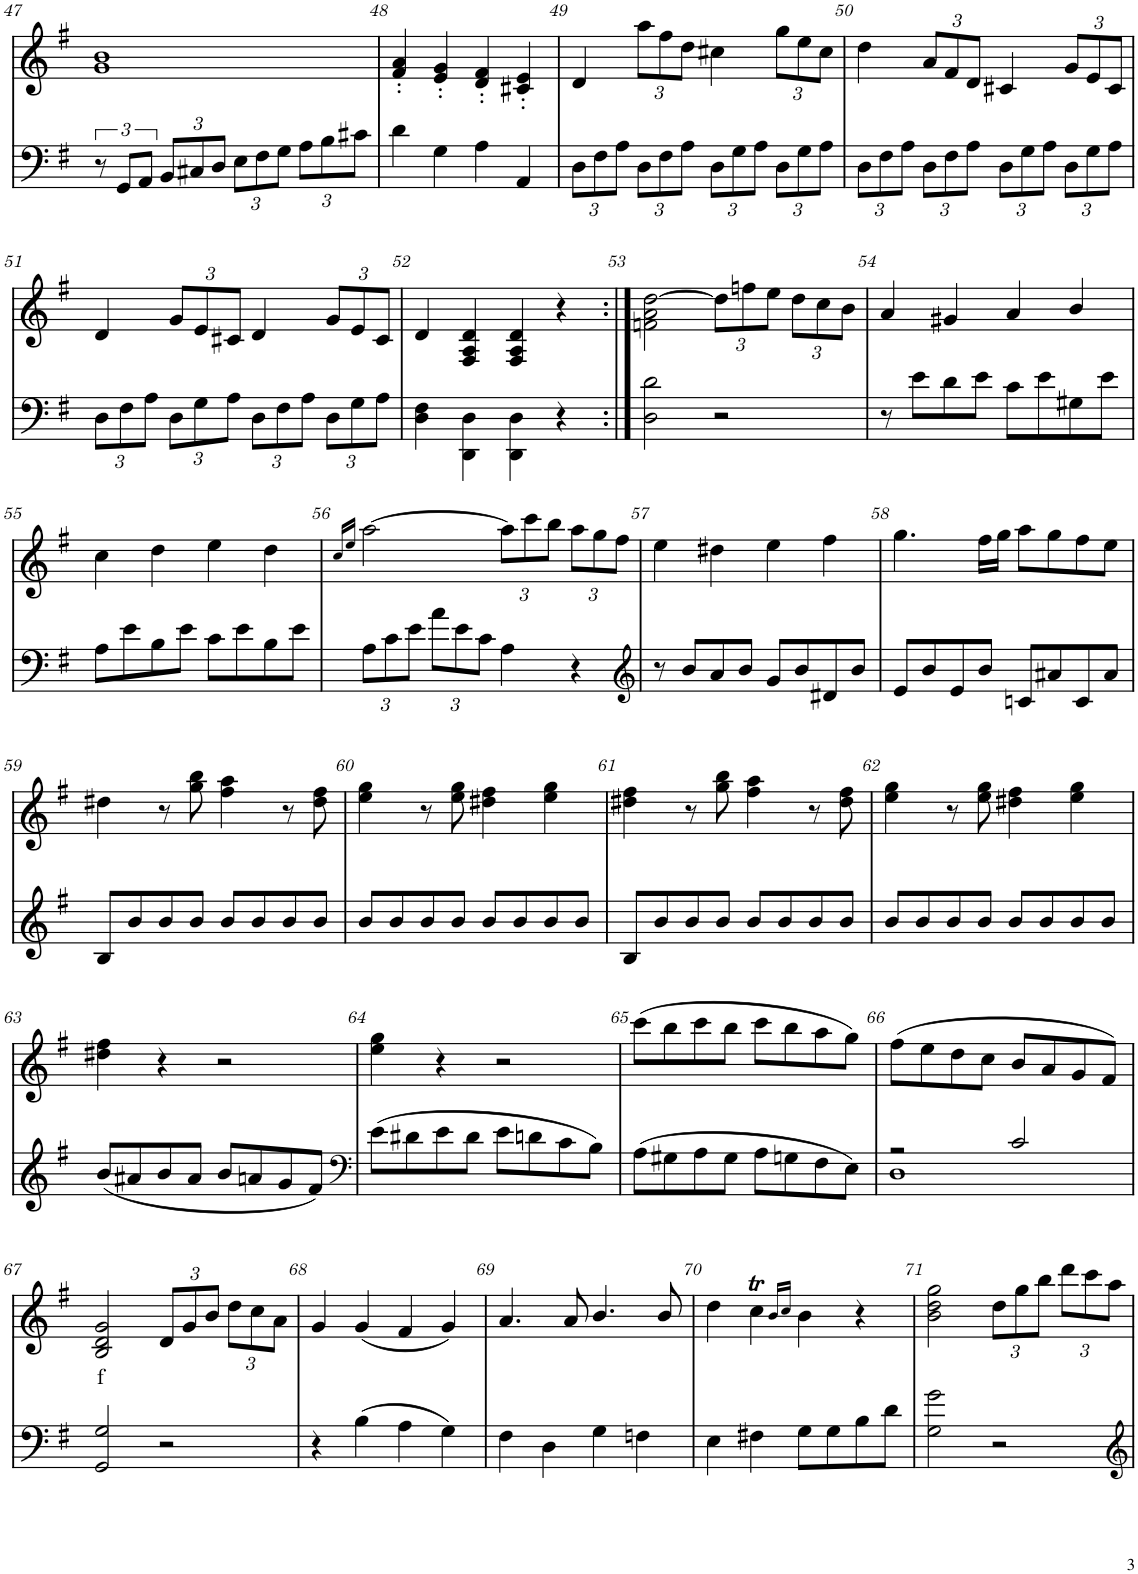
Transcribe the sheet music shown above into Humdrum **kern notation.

**kern	**kern	**text
*part2	*part1	*part1
*staff2	*staff1	*staff1
*I"piano	*I"piano	*
*I'Pno	*I'Pno	*
!!LO:PB:g=z
*clefF4	*clefG2	*
*k[f#]	*k[f#]	*
*G:	*G:	*
*M2/2	*M2/2	*
*met(c|)	*met(c|)	*
=47	=47	=47
12r	1g 1b	.
12GG/L	.	.
12AA/J	.	.
*Xbrackettup	*	*
12BB/L	.	.
12C#X/	.	.
12D/J	.	.
12E\L	.	.
12F#\	.	.
12G\J	.	.
12A\L	.	.
12B\	.	.
12c#X\J	.	.
=48	=48	=48
4d\	4f#/' 4a/'	.
4G\	4e/' 4g/'	.
4A\	4d/' 4f#/'	.
4AA/	4c#X/' 4e/'	.
=49	=49	=49
12D\L	4d/	.
12F#\	.	.
12A\J	.	.
*	*Xbrackettup	*
12D\L	12aa\L	.
12F#\	12ff#\	.
12A\J	12dd\J	.
12D\L	4cc#X\	.
12G\	.	.
12A\J	.	.
12D\L	12gg\L	.
12G\	12ee\	.
12A\J	12cc#\J	.
=50	=50	=50
12D\L	4dd\	.
12F#\	.	.
12A\J	.	.
12D\L	12a/L	.
12F#\	12f#/	.
12A\J	12d/J	.
12D\L	4c#X/	.
12G\	.	.
12A\J	.	.
12D\L	12g/L	.
12G\	12e/	.
12A\J	12c#/J	.
!!LO:LB:g=z
=51	=51	=51
12D\L	4d/	.
12F#\	.	.
12A\J	.	.
12D\L	12g/L	.
12G\	12e/	.
12A\J	12c#X/J	.
12D\L	4d/	.
12F#\	.	.
12A\J	.	.
12D\L	12g/L	.
12G\	12e/	.
12A\J	12c#/J	.
=52	=52	=52
4D\ 4F#\	4d/	.
4DD\ 4D\	4F#/ 4A/ 4d/	.
4DD\ 4D\	4F#/ 4A/ 4d/	.
4r	4r	.
=53:|!	=53:|!	=53:|!
!	!	!LO:LY:b
2D\ 2d\	2fn\ 2a\ [2dd\	f
2r	12dd\L]	.
!	!	!LO:LY:b
.	12ffn\	p
.	12ee\J	.
.	12dd\L	.
.	12cc\	.
.	12b\J	.
=54	=54	=54
8r	4a/	.
8e\L	.	.
8d\	4g#X/	.
8e\J	.	.
8c\L	4a/	.
8e\	.	.
8G#X\	4b/	.
8e\J	.	.
!!LO:LB:g=z
=55	=55	=55
8A\L	4cc\	.
8e\	.	.
8B\	4dd\	.
8e\J	.	.
8c\L	4ee\	.
8e\	.	.
8B\	4dd\	.
8e\J	.	.
=56	=56	=56
.	16qcc/LL	.
.	16qee/JJ	.
!	!	!LO:LY:b
12A\L	[2aa\	f
12c\	.	.
12e\J	.	.
12a\L	.	.
12e\	.	.
12c\J	.	.
4A\	12aa\L]	.
!	!	!LO:LY:b
.	12ccc\	p
.	12bb\J	.
4r	12aa\L	.
.	12gg\	.
.	12ff#\J	.
=57	=57	=57
*clefG2	*	*
8r	4ee\	.
8b/L	.	.
8a/	4dd#X\	.
8b/J	.	.
8g/L	4ee\	.
8b/	.	.
8d#X/	4ff#\	.
8b/J	.	.
=58	=58	=58
8e/L	4.gg\	.
8b/	.	.
8e/	.	.
8b/J	16ff#\LL	.
.	16gg\JJ	.
8cn/L	8aa\L	.
8a#X/	8gg\	.
8c/	8ff#\	.
8a#/J	8ee\J	.
!!LO:LB:g=z
=59	=59	=59
8B/L	4dd#X\	.
8b/	.	.
8b/	8r	.
8b/J	8gg\ 8bb\	.
8b/L	4ff#\ 4aa\	.
8b/	.	.
8b/	8r	.
8b/J	8dd#\ 8ff#\	.
=60	=60	=60
8b/L	4ee\ 4gg\	.
8b/	.	.
8b/	8r	.
8b/J	8ee\ 8gg\	.
8b/L	4dd#X\ 4ff#\	.
8b/	.	.
8b/	4ee\ 4gg\	.
8b/J	.	.
=61	=61	=61
8B/L	4dd#X\ 4ff#\	.
8b/	.	.
8b/	8r	.
8b/J	8gg\ 8bb\	.
8b/L	4ff#\ 4aa\	.
8b/	.	.
8b/	8r	.
8b/J	8dd#\ 8ff#\	.
=62	=62	=62
8b/L	4ee\ 4gg\	.
8b/	.	.
8b/	8r	.
8b/J	8ee\ 8gg\	.
8b/L	4dd#X\ 4ff#\	.
8b/	.	.
8b/	4ee\ 4gg\	.
8b/J	.	.
!!LO:LB:g=z
=63	=63	=63
(8b/L	4dd#X\ 4ff#\	.
8a#X/	.	.
8b/	4r	.
8a#/J	.	.
8b/L	2r	.
8an/	.	.
8g/	.	.
8f#/J)	.	.
=64	=64	=64
*clefF4	*	*
(8e\L	4ee\ 4gg\	.
8d#X\	.	.
8e\	4r	.
8d#\J	.	.
8e\L	2r	.
8dn\	.	.
8c\	.	.
8B\J)	.	.
=65	=65	=65
(8A\L	(8ccc\L	.
8G#X\	8bb\	.
8A\	8ccc\	.
8G#\J	8bb\J	.
8A\L	8ccc\L	.
8Gn\	8bb\	.
8F#\	8aa\	.
8E\J)	8gg\J)	.
=66	=66	=66
*^	*	*
2r	1D	(8ff#\L	.
.	.	8ee\	.
.	.	8dd\	.
.	.	8cc\J	.
2c/	.	8b/L	.
.	.	8a/	.
.	.	8g/	.
.	.	8f#/J)	.
*v	*v	*	*
!!LO:LB:g=z
=67	=67	=67
!	!	!LO:LY:b
2GG/ 2G/	2B/ 2d/ 2g/	f
2r	12d/L	.
.	12g/	.
.	12b/J	.
.	12dd\L	.
.	12cc\	.
.	12a\J	.
=68	=68	=68
4r	4g/	.
!	!	!LO:LY:b
(4B\	(4g/	p
4A\	4f#/	.
4G\)	4g/)	.
=69	=69	=69
4F#\	4.a/	.
4D\	.	.
.	8a/	.
4G\	4.b/	.
4Fn\	.	.
.	8b/	.
=70	=70	=70
4E\	4dd\	.
4F#X\	4ccT\	.
.	16qb/LL	.
.	16qcc/JJ	.
8G\L	4b\	.
8G\	.	.
8B\	4r	.
8d\J	.	.
=71	=71	=71
!	!	!LO:LY:b
2G\ 2g\	2b\ 2dd\ 2gg\	f
2r	12dd\L	.
.	12gg\	.
.	12bb\J	.
.	12ddd\L	.
.	12ccc\	.
.	12aa\J	.
=	=	=
*-	*-	*-
